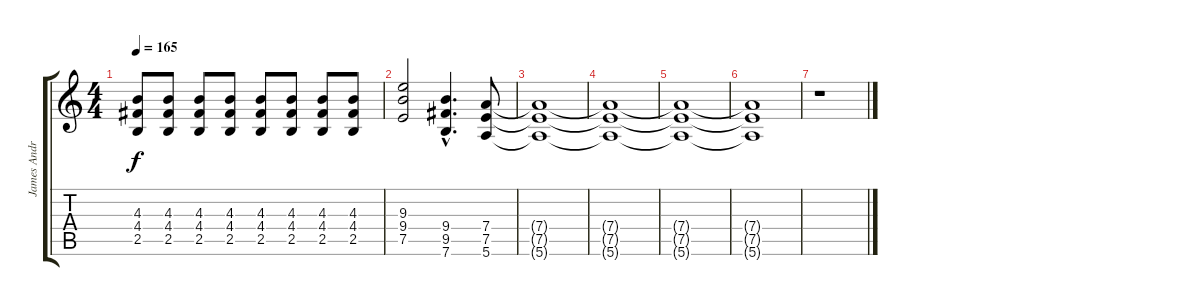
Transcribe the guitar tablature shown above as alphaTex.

\track ("James Andrew [Base]" "James Andr") {instrument distortionguitar}
\staff {score tabs}
\tuning (E4 B3 G3 D3 A2 E2) {hide}
\ts (4 4)
\tempo 165
\clef g2
\ks c
(4.3{t} 4.4{t} 2.5{t}).8{dy f} (4.3 4.4 2.5).8 (4.3 4.4 2.5).8 (4.3 4.4 2.5).8 (4.3 4.4 2.5).8 (4.3 4.4 2.5).8 (4.3 4.4 2.5).8 (4.3 4.4 2.5).8 |
(9.3 9.4 7.5).2 (9.4{hac} 9.5{hac} 7.6{hac}).4{d} (7.4 7.5 5.6).8{volume 1} |
(7.4{t} 7.5{t} 5.6{t}).1 |
(7.4{t} 7.5{t} 5.6{t}).1 |
(7.4{t} 7.5{t} 5.6{t}).1 |
(7.4{t} 7.5{t} 5.6{t}).1 |
r.1
